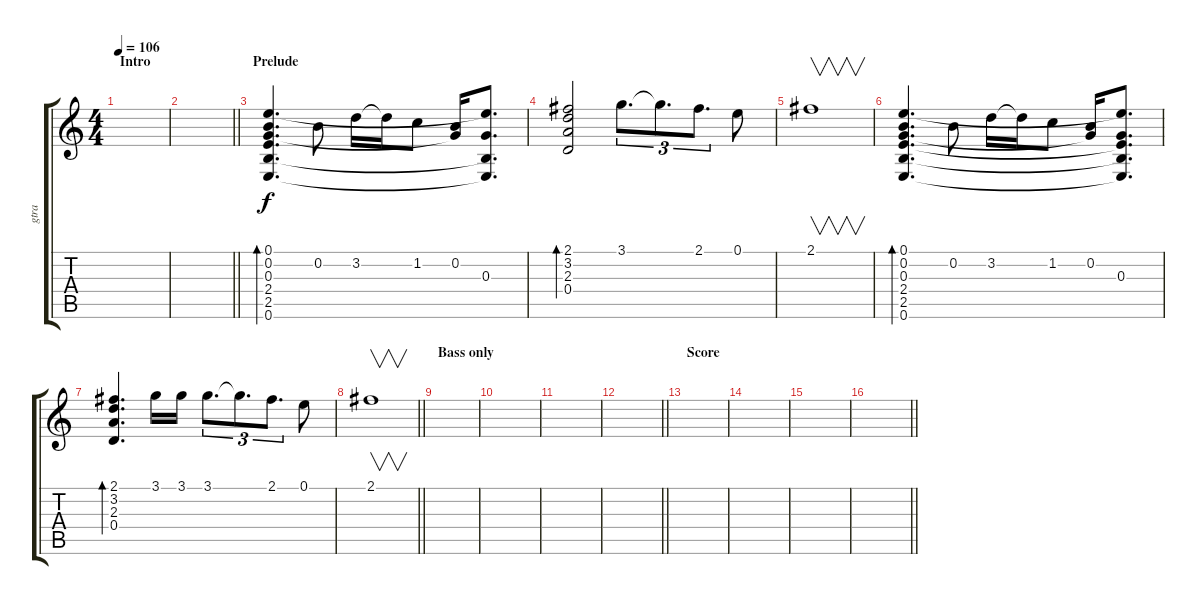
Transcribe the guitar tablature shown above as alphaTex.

\track ("gtra" "gtra") {instrument electricguitarclean}
\staff {score tabs}
\tuning (E4 B3 G3 D3 A2 E2) {hide}
\ts (4 4)
\section ("" "Intro")
\tempo 106
\clef g2
\ks c
|
\barLineRight lightlight
|
\section ("" "Prelude")
(0.1 0.2 0.3 2.4 2.5 0.6).4{d bd 240} 0.2.8 3.2.16 3.2{t}.16 1.2.8 (0.2 0.3{t}).16 (0.1{t} 0.3 2.5{t} 0.6{t}).8{d} |
(2.1 3.2 2.3 0.4).2{bd 240} 3.1.8{d tu (3 2)} 3.1{t}.8{d tu (3 2)} 2.1.8{d tu (3 2)} 0.1.8 |
2.1.1{v} |
(0.1 0.2 0.3 2.4 2.5 0.6).4{d bd 240} 0.2.8 3.2.16 3.2{t}.16 1.2.8 (0.2 0.3{t}).16 (0.1{t} 0.3 2.4{t} 2.5{t} 0.6{t}).8{d} |
(2.1 3.2 2.3 0.4).4{d bd 240} 3.1.16 3.1.16 3.1.8{d tu (3 2)} 3.1{t}.8{d tu (3 2)} 2.1.8{d tu (3 2)} 0.1.8 |
\barLineRight lightlight
2.1.1{v} |
\section ("" "Bass only")
|
|
|
\barLineRight lightlight
|
\section ("" "Score")
|
|
|
\barLineRight lightlight
